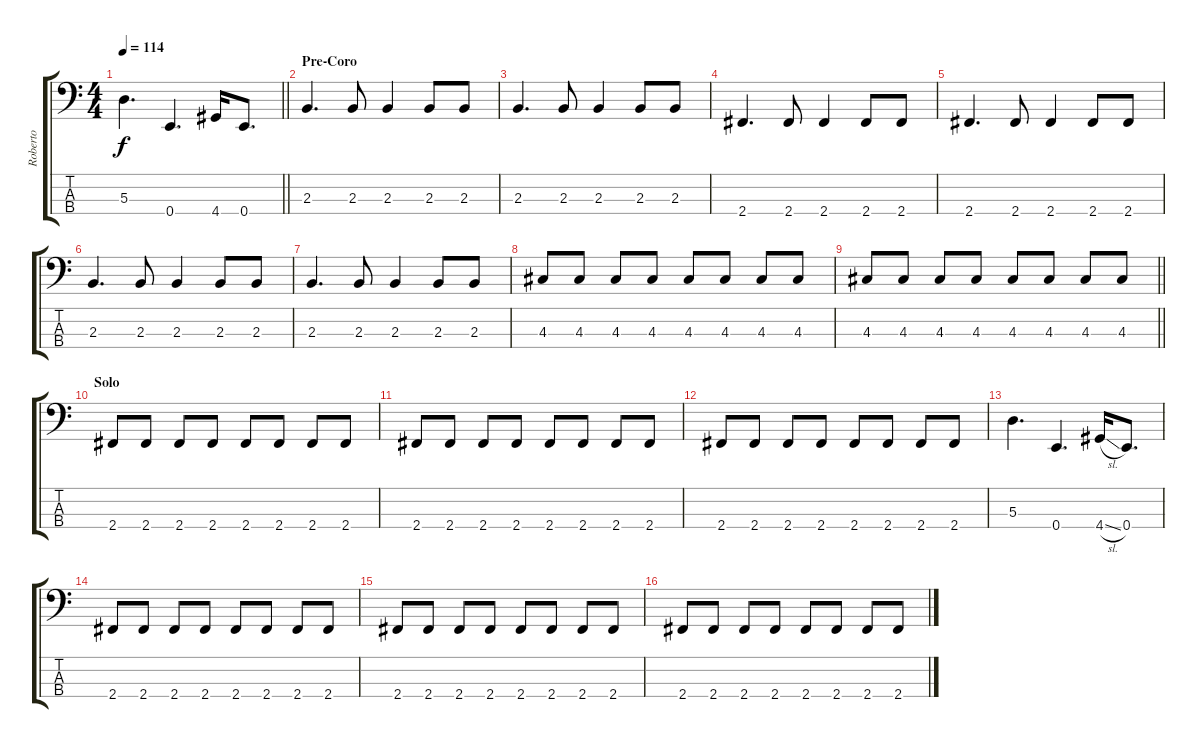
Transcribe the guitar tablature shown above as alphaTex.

\track ("Roberto" "Roberto") {instrument electricbassfinger}
\staff {score tabs}
\tuning (G2 D2 A1 E1) {hide}
\ts (4 4)
\tempo 114
\clef f4
\barLineRight lightlight
\ks c
5.3.4{d dy f} 0.4.4{d} 4.4.16 0.4.8{d} |
\section ("" "Pre-Coro")
2.3.4{d} 2.3.8 2.3.4 2.3.8 2.3.8 |
2.3.4{d} 2.3.8 2.3.4 2.3.8 2.3.8 |
2.4.4{d} 2.4.8 2.4.4 2.4.8 2.4.8 |
2.4.4{d} 2.4.8 2.4.4 2.4.8 2.4.8 |
2.3.4{d} 2.3.8 2.3.4 2.3.8 2.3.8 |
2.3.4{d} 2.3.8 2.3.4 2.3.8 2.3.8 |
4.3.8 4.3.8 4.3.8 4.3.8 4.3.8 4.3.8 4.3.8 4.3.8 |
\barLineRight lightlight
4.3.8 4.3.8 4.3.8 4.3.8 4.3.8 4.3.8 4.3.8 4.3.8 |
\section ("" "Solo")
2.4.8 2.4.8 2.4.8 2.4.8 2.4.8 2.4.8 2.4.8 2.4.8 |
2.4.8 2.4.8 2.4.8 2.4.8 2.4.8 2.4.8 2.4.8 2.4.8 |
2.4.8 2.4.8 2.4.8 2.4.8 2.4.8 2.4.8 2.4.8 2.4.8 |
5.3.4{d} 0.4.4{d} 4.4{sl}.16 0.4.8{d} |
2.4.8 2.4.8 2.4.8 2.4.8 2.4.8 2.4.8 2.4.8 2.4.8 |
2.4.8 2.4.8 2.4.8 2.4.8 2.4.8 2.4.8 2.4.8 2.4.8 |
2.4.8 2.4.8 2.4.8 2.4.8 2.4.8 2.4.8 2.4.8 2.4.8
